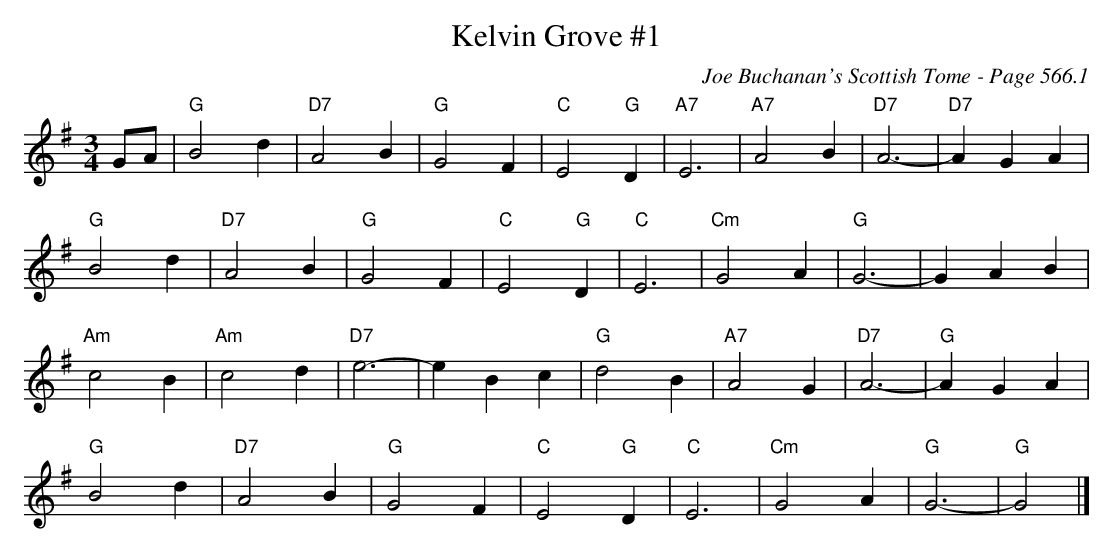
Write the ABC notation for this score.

X:1
T:Kelvin Grove #1
C:Joe Buchanan's Scottish Tome - Page 566.1
L:1/4
M:3/4
K:G
G/A/ | "G"B2 d | "D7"A2 B | "G"G2 F | "C"E2 "G"D | "A7"E3 | "A7"A2 B | "D7"A3- | "D7"A G A |
"G"B2 d | "D7"A2 B | "G"G2 F | "C"E2 "G"D | "C"E3 | "Cm"G2 A | "G"G3- | G A B |
"Am"c2 B | "Am"c2 d | "D7"e3- | e B c | "G"d2 B | "A7"A2 G | "D7"A3- | "G"A G A |
"G"B2 d | "D7"A2 B | "G"G2 F | "C"E2 "G"D | "C"E3 | "Cm"G2 A | "G"G3- | "G"G2 |]
